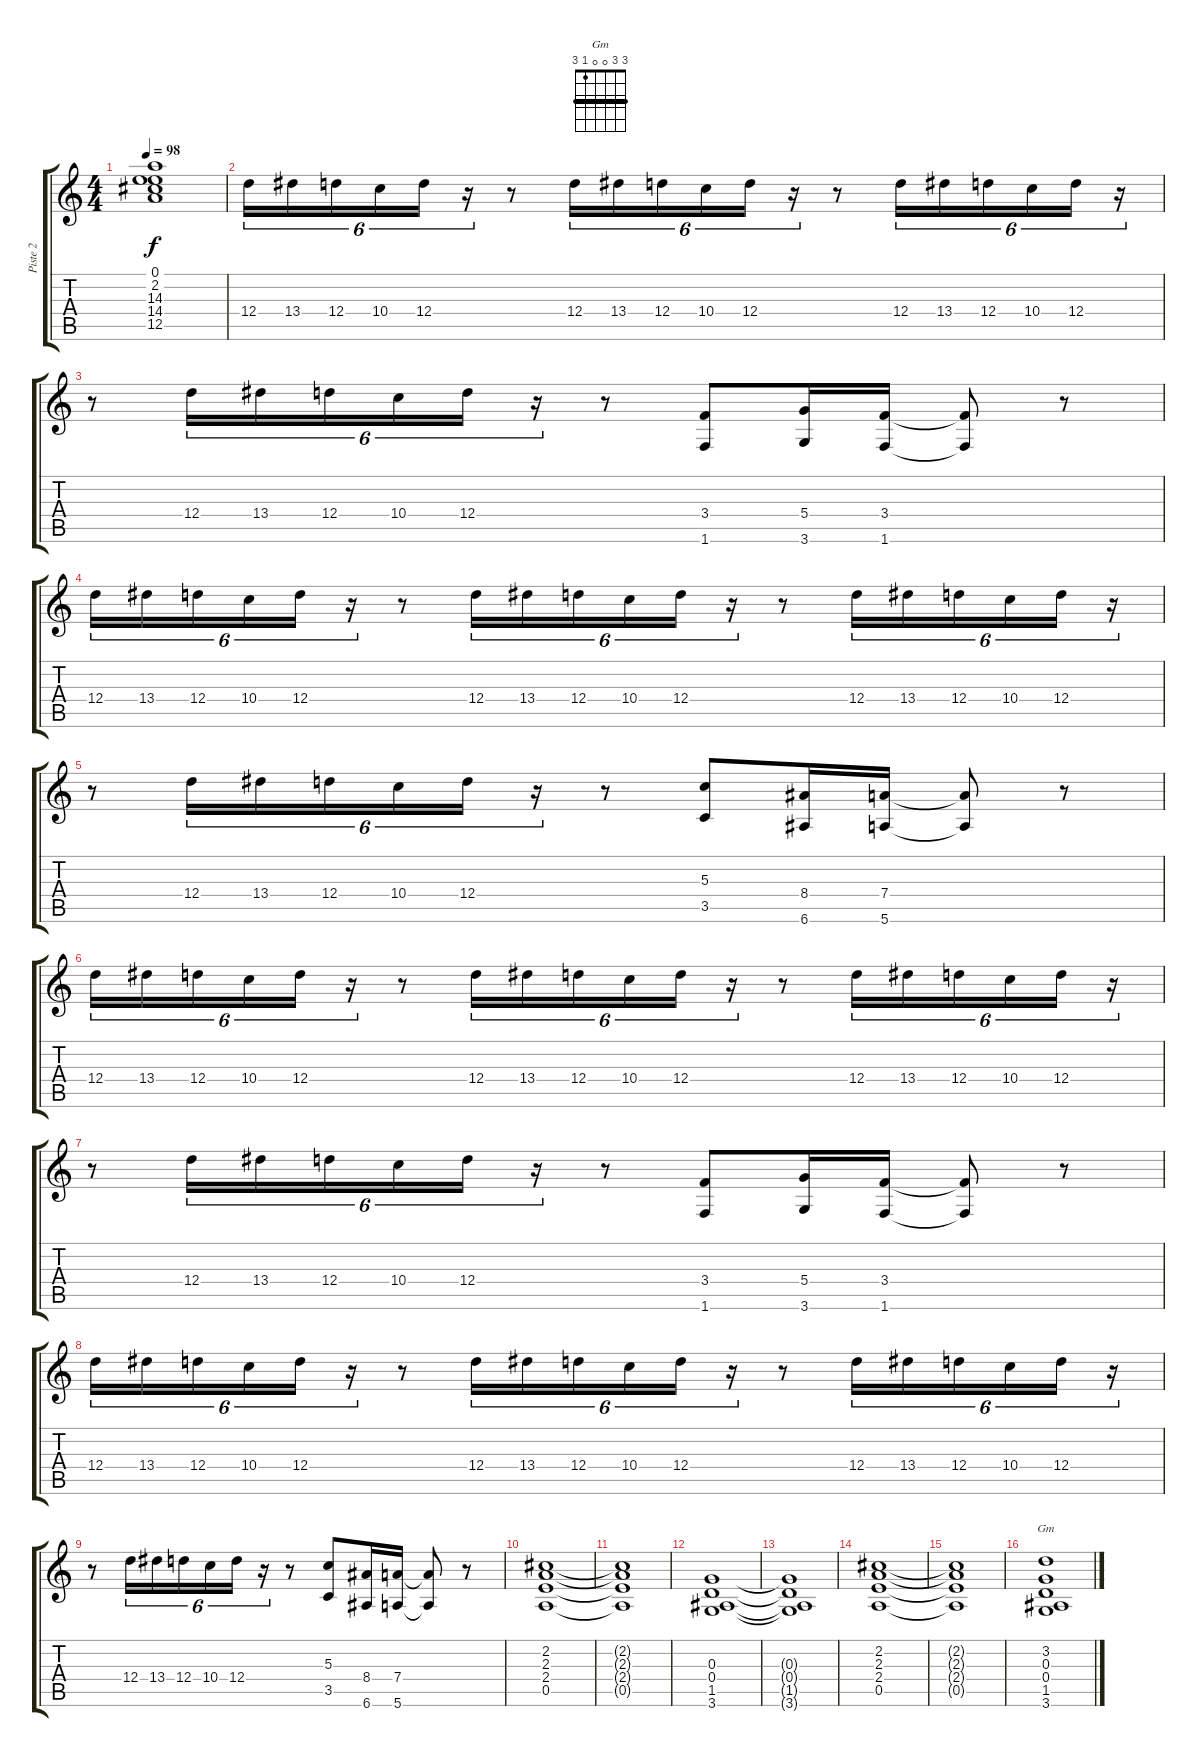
\track ("Piste 2" "Piste 2") {instrument rockorgan}
\staff {score tabs}
\tuning (E5 B4 G4 D4 A3 E3) {hide}
\chord ("Gm" 3 3 0 0 1 3) {barre 3}
\ts (4 4)
\tempo 98
\clef g2
\ks c
(0.1 2.2{t} 14.3{t} 14.4{t} 12.5{t}).1{dy f} |
12.4.16{tu (6 4)} 13.4.16{tu (6 4)} 12.4.16{tu (6 4)} 10.4.16{tu (6 4)} 12.4.16{tu (6 4)} r.16{tu (6 4)} r.8 12.4.16{tu (6 4)} 13.4.16{tu (6 4)} 12.4.16{tu (6 4)} 10.4.16{tu (6 4)} 12.4.16{tu (6 4)} r.16{tu (6 4)} r.8 12.4.16{tu (6 4)} 13.4.16{tu (6 4)} 12.4.16{tu (6 4)} 10.4.16{tu (6 4)} 12.4.16{tu (6 4)} r.16{tu (6 4)} |
r.8 12.4.16{tu (6 4)} 13.4.16{tu (6 4)} 12.4.16{tu (6 4)} 10.4.16{tu (6 4)} 12.4.16{tu (6 4)} r.16{tu (6 4)} r.8 (3.4 1.6).8 (5.4 3.6).16 (3.4 1.6).16 (3.4{t} 1.6{t}).8 r.8 |
12.4.16{tu (6 4)} 13.4.16{tu (6 4)} 12.4.16{tu (6 4)} 10.4.16{tu (6 4)} 12.4.16{tu (6 4)} r.16{tu (6 4)} r.8 12.4.16{tu (6 4)} 13.4.16{tu (6 4)} 12.4.16{tu (6 4)} 10.4.16{tu (6 4)} 12.4.16{tu (6 4)} r.16{tu (6 4)} r.8 12.4.16{tu (6 4)} 13.4.16{tu (6 4)} 12.4.16{tu (6 4)} 10.4.16{tu (6 4)} 12.4.16{tu (6 4)} r.16{tu (6 4)} |
r.8 12.4.16{tu (6 4)} 13.4.16{tu (6 4)} 12.4.16{tu (6 4)} 10.4.16{tu (6 4)} 12.4.16{tu (6 4)} r.16{tu (6 4)} r.8 (5.3 3.5).8 (8.4 6.6).16 (7.4 5.6).16 (7.4{t} 5.6{t}).8 r.8 |
12.4.16{tu (6 4)} 13.4.16{tu (6 4)} 12.4.16{tu (6 4)} 10.4.16{tu (6 4)} 12.4.16{tu (6 4)} r.16{tu (6 4)} r.8 12.4.16{tu (6 4)} 13.4.16{tu (6 4)} 12.4.16{tu (6 4)} 10.4.16{tu (6 4)} 12.4.16{tu (6 4)} r.16{tu (6 4)} r.8 12.4.16{tu (6 4)} 13.4.16{tu (6 4)} 12.4.16{tu (6 4)} 10.4.16{tu (6 4)} 12.4.16{tu (6 4)} r.16{tu (6 4)} |
r.8 12.4.16{tu (6 4)} 13.4.16{tu (6 4)} 12.4.16{tu (6 4)} 10.4.16{tu (6 4)} 12.4.16{tu (6 4)} r.16{tu (6 4)} r.8 (3.4 1.6).8 (5.4 3.6).16 (3.4 1.6).16 (3.4{t} 1.6{t}).8 r.8 |
12.4.16{tu (6 4)} 13.4.16{tu (6 4)} 12.4.16{tu (6 4)} 10.4.16{tu (6 4)} 12.4.16{tu (6 4)} r.16{tu (6 4)} r.8 12.4.16{tu (6 4)} 13.4.16{tu (6 4)} 12.4.16{tu (6 4)} 10.4.16{tu (6 4)} 12.4.16{tu (6 4)} r.16{tu (6 4)} r.8 12.4.16{tu (6 4)} 13.4.16{tu (6 4)} 12.4.16{tu (6 4)} 10.4.16{tu (6 4)} 12.4.16{tu (6 4)} r.16{tu (6 4)} |
r.8 12.4.16{tu (6 4)} 13.4.16{tu (6 4)} 12.4.16{tu (6 4)} 10.4.16{tu (6 4)} 12.4.16{tu (6 4)} r.16{tu (6 4)} r.8 (5.3 3.5).8 (8.4 6.6).16 (7.4 5.6).16 (7.4{t} 5.6{t}).8 r.8 |
(2.2 2.3 2.4 0.5).1{instrument synthstrings1} |
(2.2{t} 2.3{t} 2.4{t} 0.5{t}).1 |
(0.3 0.4 1.5 3.6).1 |
(0.3{t} 0.4{t} 1.5{t} 3.6{t}).1 |
(2.2 2.3 2.4 0.5).1 |
(2.2{t} 2.3{t} 2.4{t} 0.5{t}).1 |
(3.2 0.3 0.4 1.5 3.6).1{ch "Gm"}
